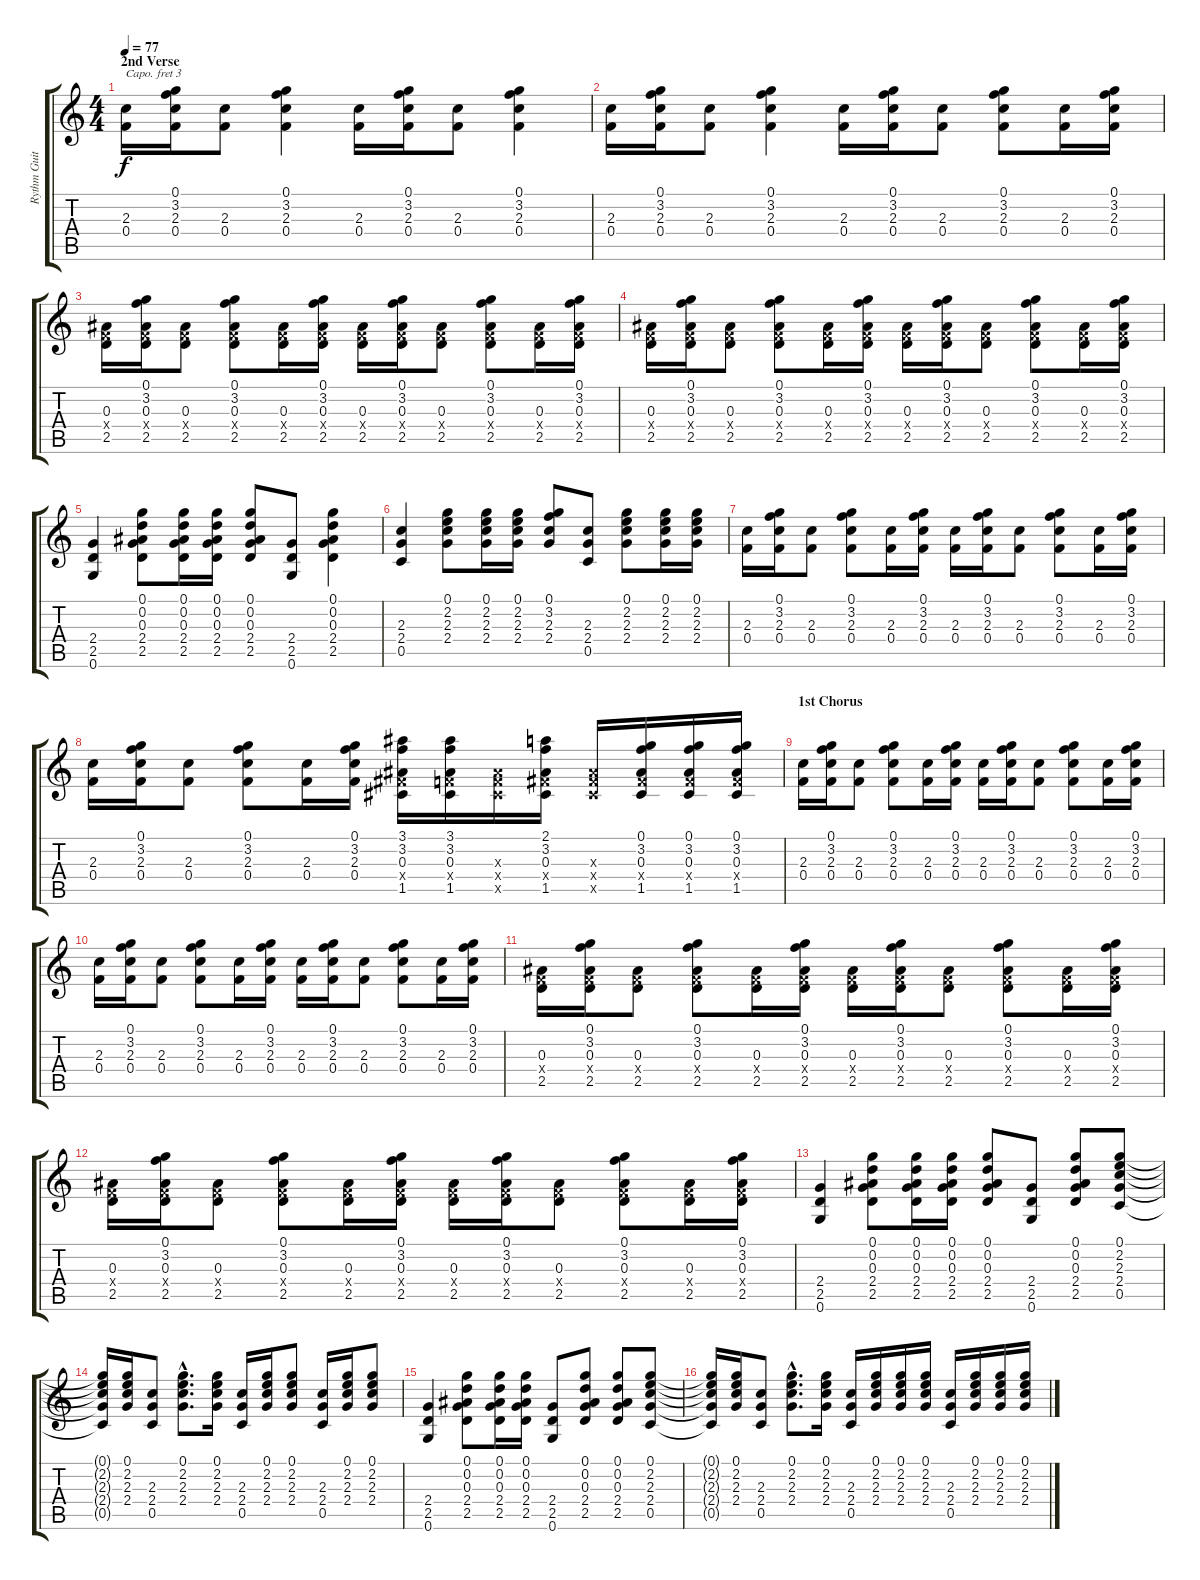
\track ("Rythm Guitar 1" "Rythm Guit") {instrument acousticguitarsteel}
\staff {score tabs}
\capo 3
\tuning (E4 B3 G3 D3 A2 E2) {hide}
\ts (4 4)
\section ("" "2nd Verse")
\tempo 77
\clef g2
\ks c
(2.3 0.4).16{dy f} (0.1 3.2 2.3 0.4).16 (2.3 0.4).8 (0.1 3.2 2.3 0.4).4 (2.3 0.4).16 (0.1 3.2 2.3 0.4).16 (2.3 0.4).8 (0.1 3.2 2.3 0.4).4 |
(2.3 0.4).16 (0.1 3.2 2.3 0.4).16 (2.3 0.4).8 (0.1 3.2 2.3 0.4).4 (2.3 0.4).16 (0.1 3.2 2.3 0.4).16 (2.3 0.4).8 (0.1 3.2 2.3 0.4).8 (2.3 0.4).16 (0.1 3.2 2.3 0.4).16 |
(0.3 0.4{x} 2.5).16 (0.1 3.2 0.3 0.4{x} 2.5).16 (0.3 0.4{x} 2.5).8 (0.1 3.2 0.3 0.4{x} 2.5).8 (0.3 0.4{x} 2.5).16 (0.1 3.2 0.3 0.4{x} 2.5).16 (0.3 0.4{x} 2.5).16 (0.1 3.2 0.3 0.4{x} 2.5).16 (0.3 0.4{x} 2.5).8 (0.1 3.2 0.3 0.4{x} 2.5).8 (0.3 0.4{x} 2.5).16 (0.1 3.2 0.3 0.4{x} 2.5).16 |
(0.3 0.4{x} 2.5).16 (0.1 3.2 0.3 0.4{x} 2.5).16 (0.3 0.4{x} 2.5).8 (0.1 3.2 0.3 0.4{x} 2.5).8 (0.3 0.4{x} 2.5).16 (0.1 3.2 0.3 0.4{x} 2.5).16 (0.3 0.4{x} 2.5).16 (0.1 3.2 0.3 0.4{x} 2.5).16 (0.3 0.4{x} 2.5).8 (0.1 3.2 0.3 0.4{x} 2.5).8 (0.3 0.4{x} 2.5).16 (0.1 3.2 0.3 0.4{x} 2.5).16 |
(2.4 2.5 0.6).4 (0.1 0.2 0.3 2.4 2.5).8 (0.1 0.2 0.3 2.4 2.5).16 (0.1 0.2 0.3 2.4 2.5).16 (0.1 0.2 0.3 2.4 2.5).8 (2.4 2.5 0.6).8 (0.1 0.2 0.3 2.4 2.5).4 |
(2.3 2.4 0.5).4 (0.1 2.2 2.3 2.4).8 (0.1 2.2 2.3 2.4).16 (0.1 2.2 2.3 2.4).16 (0.1 3.2 2.3 2.4).8 (2.3 2.4 0.5).8 (0.1 2.2 2.3 2.4).8 (0.1 2.2 2.3 2.4).16 (0.1 2.2 2.3 2.4).16 |
(2.3 0.4).16 (0.1 3.2 2.3 0.4).16 (2.3 0.4).8 (0.1 3.2 2.3 0.4).8 (2.3 0.4).16 (0.1 3.2 2.3 0.4).16 (2.3 0.4).16 (0.1 3.2 2.3 0.4).16 (2.3 0.4).8 (0.1 3.2 2.3 0.4).8 (2.3 0.4).16 (0.1 3.2 2.3 0.4).16 |
(2.3 0.4).16 (0.1 3.2 2.3 0.4).16 (2.3 0.4).8 (0.1 3.2 2.3 0.4).8 (2.3 0.4).16 (0.1 3.2 2.3 0.4).16 (3.1 3.2 0.3 1.4{x} 1.5).16 (3.1 3.2 0.3 0.4{x} 1.5).16 (0.3{x} 0.4{x} 1.5{x}).16 (2.1 3.2 0.3 1.4{x} 1.5).16 (0.3{x} 1.4{x} 1.5{x}).16 (0.1 3.2 0.3 1.4{x} 1.5).16 (0.1 3.2 0.3 1.4{x} 1.5).16 (0.1 3.2 0.3 1.4{x} 1.5).16 |
\section ("" "1st Chorus")
(2.3 0.4).16 (0.1 3.2 2.3 0.4).16 (2.3 0.4).8 (0.1 3.2 2.3 0.4).8 (2.3 0.4).16 (0.1 3.2 2.3 0.4).16 (2.3 0.4).16 (0.1 3.2 2.3 0.4).16 (2.3 0.4).8 (0.1 3.2 2.3 0.4).8 (2.3 0.4).16 (0.1 3.2 2.3 0.4).16 |
(2.3 0.4).16 (0.1 3.2 2.3 0.4).16 (2.3 0.4).8 (0.1 3.2 2.3 0.4).8 (2.3 0.4).16 (0.1 3.2 2.3 0.4).16 (2.3 0.4).16 (0.1 3.2 2.3 0.4).16 (2.3 0.4).8 (0.1 3.2 2.3 0.4).8 (2.3 0.4).16 (0.1 3.2 2.3 0.4).16 |
(0.3 0.4{x} 2.5).16 (0.1 3.2 0.3 0.4{x} 2.5).16 (0.3 0.4{x} 2.5).8 (0.1 3.2 0.3 0.4{x} 2.5).8 (0.3 0.4{x} 2.5).16 (0.1 3.2 0.3 0.4{x} 2.5).16 (0.3 0.4{x} 2.5).16 (0.1 3.2 0.3 0.4{x} 2.5).16 (0.3 0.4{x} 2.5).8 (0.1 3.2 0.3 0.4{x} 2.5).8 (0.3 0.4{x} 2.5).16 (0.1 3.2 0.3 0.4{x} 2.5).16 |
(0.3 0.4{x} 2.5).16 (0.1 3.2 0.3 0.4{x} 2.5).16 (0.3 0.4{x} 2.5).8 (0.1 3.2 0.3 0.4{x} 2.5).8 (0.3 0.4{x} 2.5).16 (0.1 3.2 0.3 0.4{x} 2.5).16 (0.3 0.4{x} 2.5).16 (0.1 3.2 0.3 0.4{x} 2.5).16 (0.3 0.4{x} 2.5).8 (0.1 3.2 0.3 0.4{x} 2.5).8 (0.3 0.4{x} 2.5).16 (0.1 3.2 0.3 0.4{x} 2.5).16 |
(2.4 2.5 0.6).4 (0.1 0.2 0.3 2.4 2.5).8 (0.1 0.2 0.3 2.4 2.5).16 (0.1 0.2 0.3 2.4 2.5).16 (0.1 0.2 0.3 2.4 2.5).8 (2.4 2.5 0.6).8 (0.1 0.2 0.3 2.4 2.5).8 (0.1 2.2 2.3 2.4 0.5).8 |
(0.1{t} 2.2{t} 2.3{t} 2.4{t} 0.5{t}).16 (0.1 2.2 2.3 2.4).16 (2.3 2.4 0.5).8 (0.1{hac} 2.2{hac} 2.3{hac} 2.4{hac}).8{d} (0.1 2.2 2.3 2.4).16 (2.3 2.4 0.5).16 (0.1 2.2 2.3 2.4).16 (0.1 2.2 2.3 2.4).8 (2.3 2.4 0.5).16 (0.1 2.2 2.3 2.4).16 (0.1 2.2 2.3 2.4).8 |
(2.4 2.5 0.6).4 (0.1 0.2 0.3 2.4 2.5).8 (0.1 0.2 0.3 2.4 2.5).16 (0.1 0.2 0.3 2.4 2.5).16 (2.4 2.5 0.6).8 (0.1 0.2 0.3 2.4 2.5).8 (0.1 0.2 0.3 2.4 2.5).8 (0.1 2.2 2.3 2.4 0.5).8 |
(0.1{t} 2.2{t} 2.3{t} 2.4{t} 0.5{t}).16 (0.1 2.2 2.3 2.4).16 (2.3 2.4 0.5).8 (0.1{hac} 2.2{hac} 2.3{hac} 2.4{hac}).8{d} (0.1 2.2 2.3 2.4).16 (2.3 2.4 0.5).16 (0.1 2.2 2.3 2.4).16 (0.1 2.2 2.3 2.4).16 (0.1 2.2 2.3 2.4).16 (2.3 2.4 0.5).16 (0.1 2.2 2.3 2.4).16 (0.1 2.2 2.3 2.4).16 (0.1 2.2 2.3 2.4).16
